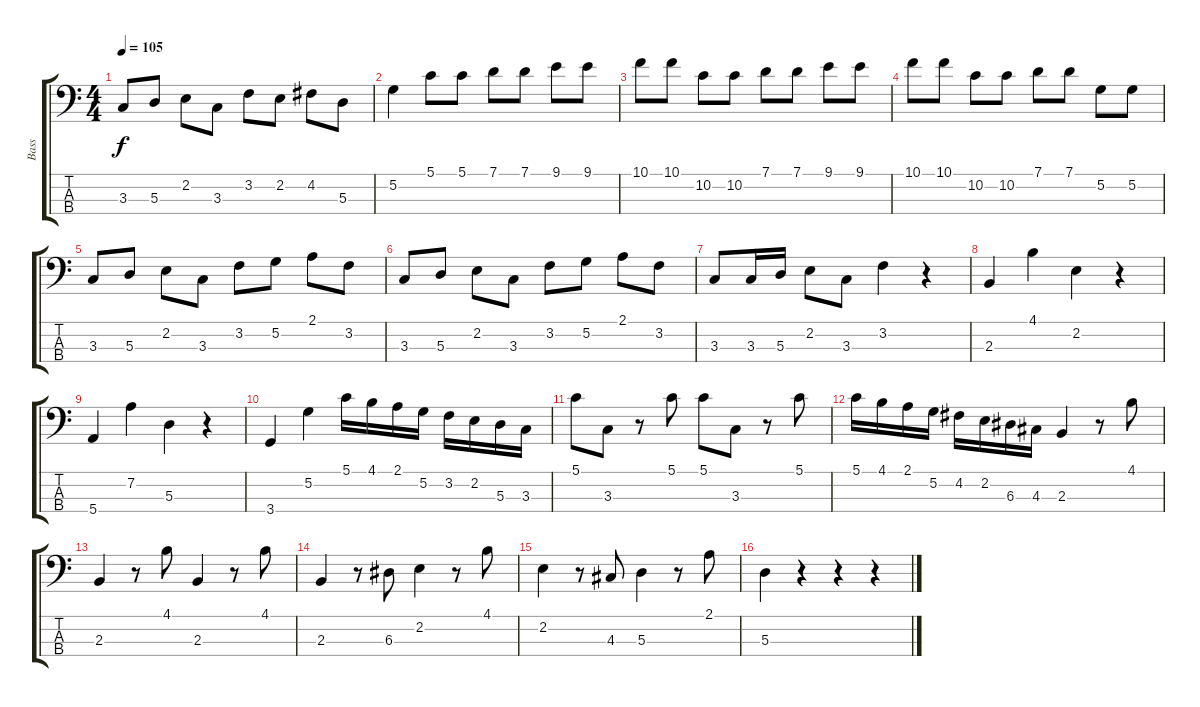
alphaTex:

\track ("Bass" "Bass") {instrument electricbassfinger}
\staff {score tabs}
\tuning (G2 D2 A1 E1) {hide}
\ts (4 4)
\tempo 105
\clef f4
\ks c
3.3.8{dy f} 5.3.8 2.2.8 3.3.8 3.2.8 2.2.8 4.2.8 5.3.8 |
5.2.4 5.1.8 5.1.8 7.1.8 7.1.8 9.1.8 9.1.8 |
10.1.8 10.1.8 10.2.8 10.2.8 7.1.8 7.1.8 9.1.8 9.1.8 |
10.1.8 10.1.8 10.2.8 10.2.8 7.1.8 7.1.8 5.2.8 5.2.8 |
3.3.8 5.3.8 2.2.8 3.3.8 3.2.8 5.2.8 2.1.8 3.2.8 |
3.3.8 5.3.8 2.2.8 3.3.8 3.2.8 5.2.8 2.1.8 3.2.8 |
3.3.8 3.3.16 5.3.16 2.2.8 3.3.8 3.2.4 r.4 |
2.3.4 4.1.4 2.2.4 r.4 |
5.4.4 7.2.4 5.3.4 r.4 |
3.4.4 5.2.4 5.1.16 4.1.16 2.1.16 5.2.16 3.2.16 2.2.16 5.3.16 3.3.16 |
5.1.8 3.3.8 r.8 5.1.8 5.1.8 3.3.8 r.8 5.1.8 |
5.1.16 4.1.16 2.1.16 5.2.16 4.2.16 2.2.16 6.3.16 4.3.16 2.3.4 r.8 4.1.8 |
2.3.4 r.8 4.1.8 2.3.4 r.8 4.1.8 |
2.3.4 r.8 6.3.8 2.2.4 r.8 4.1.8 |
2.2.4 r.8 4.3.8 5.3.4 r.8 2.1.8 |
5.3.4 r.4 r.4 r.4
